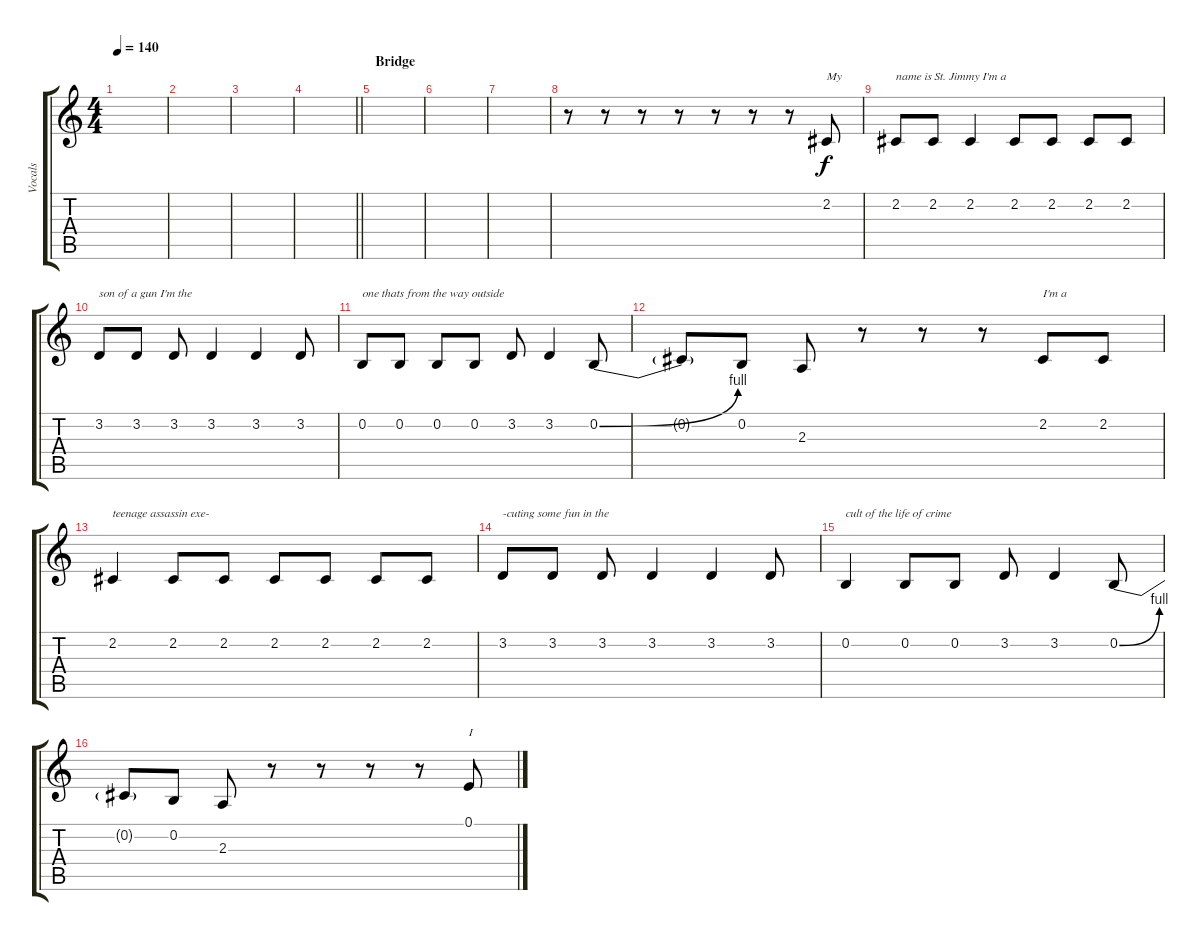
\track ("Vocals" "Vocals") {instrument synthvoice}
\staff {score tabs}
\tuning (E4 B3 G3 D3 A2 E2) {hide}
\ts (4 4)
\tempo 140
\clef g2
\ks c
|
|
|
\barLineRight lightlight
|
\section ("" "Bridge")
|
|
|
r.8 r.8 r.8 r.8 r.8 r.8 r.8 2.2.8{txt "My"} |
2.2.8{txt "name is St. Jimmy I'm a"} 2.2.8 2.2.4 2.2.8 2.2.8 2.2.8 2.2.8 |
3.2.8{txt "son of a gun I'm the"} 3.2.8 3.2.8 3.2.4 3.2.4 3.2.8 |
0.2.8{txt "one thats from the way outside"} 0.2.8 0.2.8 0.2.8 3.2.8 3.2.4 0.2{be (bend 0 0 60 4)}.8 |
0.2{t}.8 0.2.8 2.3.8 r.8 r.8 r.8 2.2.8{txt "I'm a"} 2.2.8 |
2.2.4{txt "teenage assassin exe-"} 2.2.8 2.2.8 2.2.8 2.2.8 2.2.8 2.2.8 |
3.2.8{txt "-cuting some fun in the"} 3.2.8 3.2.8 3.2.4 3.2.4 3.2.8 |
0.2.4{txt "cult of the life of crime"} 0.2.8 0.2.8 3.2.8 3.2.4 0.2{be (bend 0 0 60 4)}.8 |
0.2{t}.8 0.2.8 2.3.8 r.8 r.8 r.8 r.8 0.1.8{txt "I"}
